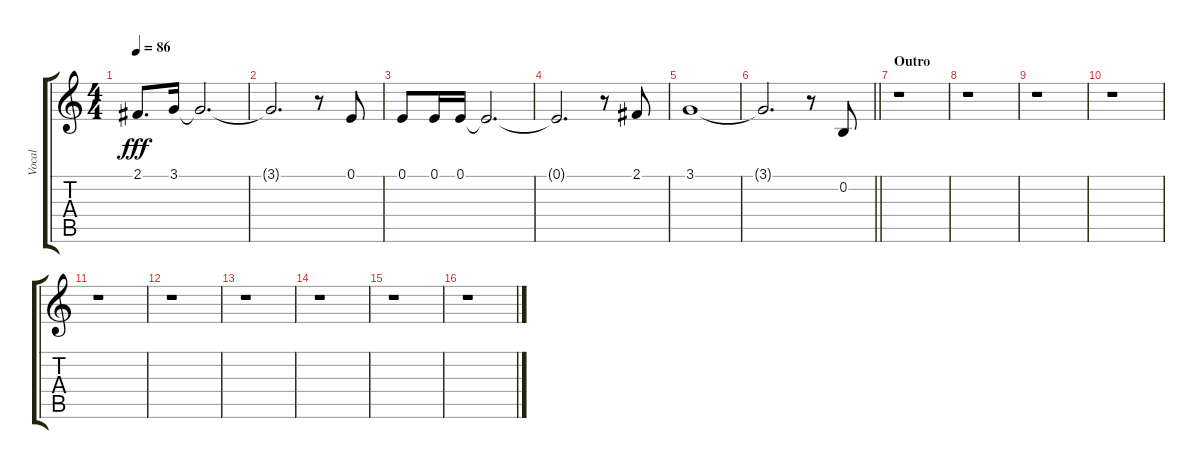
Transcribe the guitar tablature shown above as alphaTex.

\track ("Vocal" "Vocal") {instrument lead2sawtooth}
\staff {score tabs}
\tuning (E4 B3 G3 D3 A2 E2) {hide}
\ts (4 4)
\tempo 86
\clef g2
\ks c
2.1.8{d dy fff} 3.1.16 3.1{t}.2{d} |
3.1{t}.2{d} r.8 0.1.8 |
0.1.8 0.1.16 0.1.16 0.1{t}.2{d} |
0.1{t}.2{d} r.8 2.1.8 |
3.1.1 |
\barLineRight lightlight
3.1{t}.2{d} r.8 0.2.8 |
\section ("" "Outro")
r.1 |
r.1 |
r.1 |
r.1 |
r.1 |
r.1 |
r.1 |
r.1 |
r.1 |
r.1
